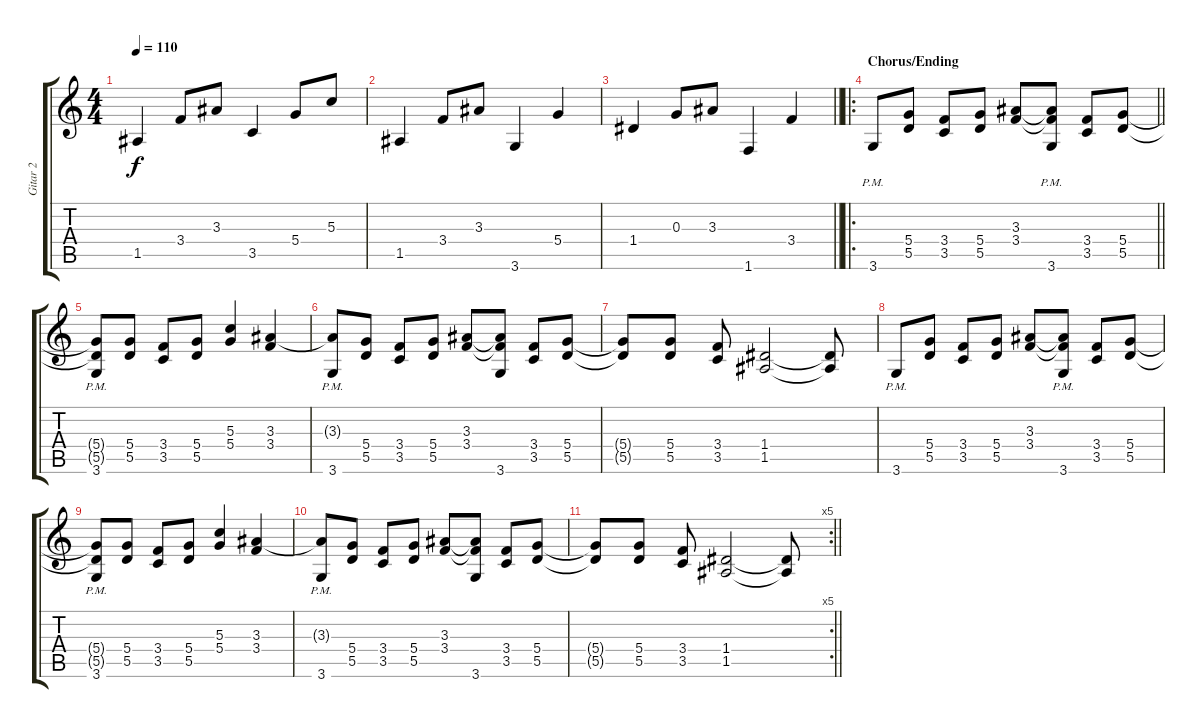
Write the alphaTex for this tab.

\track ("Gitar 2" "Gitar 2") {instrument overdrivenguitar}
\staff {score tabs}
\tuning (E4 B3 G3 D3 A2 E2) {hide}
\ts (4 4)
\tempo 110
\clef g2
\ks c
1.5.4{dy f} 3.4.8 3.3.8 3.5.4 5.4.8 5.3.8 |
1.5.4 3.4.8 3.3.8 3.6.4 5.4.4 |
\barLineRight lightlight
1.4.4 0.3.8 3.3.8 1.6.4 3.4.4 |
\ro
\section ("" "Chorus/Ending")
\barLineRight lightlight
3.6{pm}.8 (5.4 5.5).8 (3.4 3.5).8 (5.4 5.5).8 (3.3 3.4).8 (3.3{t} 3.4{t} 3.6{pm}).8 (3.4 3.5).8 (5.4 5.5).8 |
(5.4{t} 5.5{t} 3.6{pm}).8 (5.4 5.5).8 (3.4 3.5).8 (5.4 5.5).8 (5.3 5.4).4 (3.3 3.4).4 |
(3.3{t} 3.6{pm}).8 (5.4 5.5).8 (3.4 3.5).8 (5.4 5.5).8 (3.3 3.4).8 (3.3{t} 3.4{t} 3.6).8 (3.4 3.5).8 (5.4 5.5).8 |
(5.4{t} 5.5{t}).8 (5.4 5.5).8 (3.4 3.5).8 (1.4 1.5).2 (1.4{t} 1.5{t}).8 |
3.6{pm}.8 (5.4 5.5).8 (3.4 3.5).8 (5.4 5.5).8 (3.3 3.4).8 (3.3{t} 3.4{t} 3.6{pm}).8 (3.4 3.5).8 (5.4 5.5).8 |
(5.4{t} 5.5{t} 3.6{pm}).8 (5.4 5.5).8 (3.4 3.5).8 (5.4 5.5).8 (5.3 5.4).4 (3.3 3.4).4 |
(3.3{t} 3.6{pm}).8 (5.4 5.5).8 (3.4 3.5).8 (5.4 5.5).8 (3.3 3.4).8 (3.3{t} 3.4{t} 3.6).8 (3.4 3.5).8 (5.4 5.5).8 |
\rc 5
\barLineRight lightlight
(5.4{t} 5.5{t}).8 (5.4 5.5).8 (3.4 3.5).8 (1.4 1.5).2 (1.4{t} 1.5{t}).8
